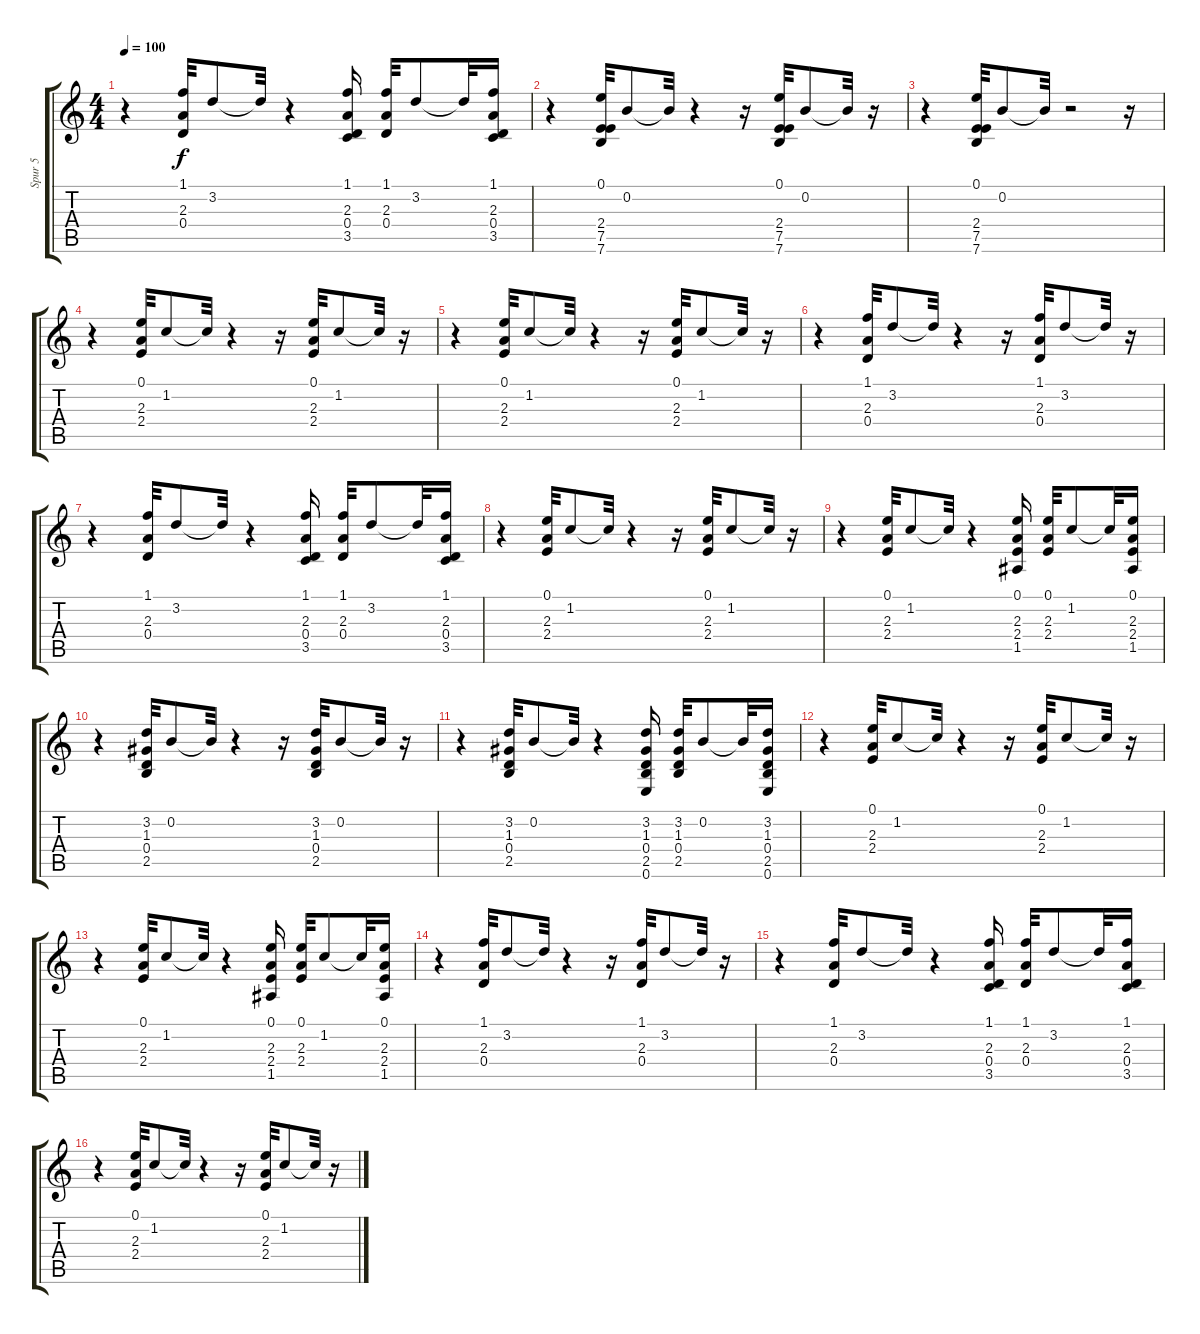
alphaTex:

\track ("Spur 5" "Spur 5") {instrument acousticguitarsteel}
\staff {score tabs}
\tuning (E4 B3 G3 D3 A2 E2) {hide}
\ts (4 4)
\tempo 100
\clef g2
\ks c
r.4{dy f} (1.1 2.3 0.4).32 3.2.8 3.2{t}.32 r.4 (1.1 2.3 0.4 3.5).16 (1.1 2.3 0.4).32 3.2.8 3.2{t}.32 (1.1 2.3 0.4 3.5).16 |
r.4 (0.1 2.4 7.5 7.6).32 0.2.8 0.2{t}.32 r.4 r.16 (0.1 2.4 7.5 7.6).32 0.2.8 0.2{t}.32 r.16 |
r.4 (0.1 2.4 7.5 7.6).32 0.2.8 0.2{t}.32 r.2 r.16 |
r.4 (0.1 2.3 2.4).32 1.2.8 1.2{t}.32 r.4 r.16 (0.1 2.3 2.4).32 1.2.8 1.2{t}.32 r.16 |
r.4 (0.1 2.3 2.4).32 1.2.8 1.2{t}.32 r.4 r.16 (0.1 2.3 2.4).32 1.2.8 1.2{t}.32 r.16 |
r.4 (1.1 2.3 0.4).32 3.2.8 3.2{t}.32 r.4 r.16 (1.1 2.3 0.4).32 3.2.8 3.2{t}.32 r.16 |
r.4 (1.1 2.3 0.4).32 3.2.8 3.2{t}.32 r.4 (1.1 2.3 0.4 3.5).16 (1.1 2.3 0.4).32 3.2.8 3.2{t}.32 (1.1 2.3 0.4 3.5).16 |
r.4 (0.1 2.3 2.4).32 1.2.8 1.2{t}.32 r.4 r.16 (0.1 2.3 2.4).32 1.2.8 1.2{t}.32 r.16 |
r.4 (0.1 2.3 2.4).32 1.2.8 1.2{t}.32 r.4 (0.1 2.3 2.4 1.5).16 (0.1 2.3 2.4).32 1.2.8 1.2{t}.32 (0.1 2.3 2.4 1.5).16 |
r.4 (3.2 1.3 0.4 2.5).32 0.2.8 0.2{t}.32 r.4 r.16 (3.2 1.3 0.4 2.5).32 0.2.8 0.2{t}.32 r.16 |
r.4 (3.2 1.3 0.4 2.5).32 0.2.8 0.2{t}.32 r.4 (3.2 1.3 0.4 2.5 0.6).16 (3.2 1.3 0.4 2.5).32 0.2.8 0.2{t}.32 (3.2 1.3 0.4 2.5 0.6).16 |
r.4 (0.1 2.3 2.4).32 1.2.8 1.2{t}.32 r.4 r.16 (0.1 2.3 2.4).32 1.2.8 1.2{t}.32 r.16 |
r.4 (0.1 2.3 2.4).32 1.2.8 1.2{t}.32 r.4 (0.1 2.3 2.4 1.5).16 (0.1 2.3 2.4).32 1.2.8 1.2{t}.32 (0.1 2.3 2.4 1.5).16 |
r.4 (1.1 2.3 0.4).32{volume 10} 3.2.8 3.2{t}.32 r.4 r.16 (1.1 2.3 0.4).32{volume 9} 3.2.8 3.2{t}.32 r.16 |
r.4 (1.1 2.3 0.4).32 3.2.8 3.2{t}.32 r.4 (1.1 2.3 0.4 3.5).16{volume 9} (1.1 2.3 0.4).32{volume 9} 3.2.8 3.2{t}.32 (1.1 2.3 0.4 3.5).16 |
r.4 (0.1 2.3 2.4).32{volume 8} 1.2.8 1.2{t}.32 r.4 r.16 (0.1 2.3 2.4).32{volume 8} 1.2.8 1.2{t}.32 r.16
